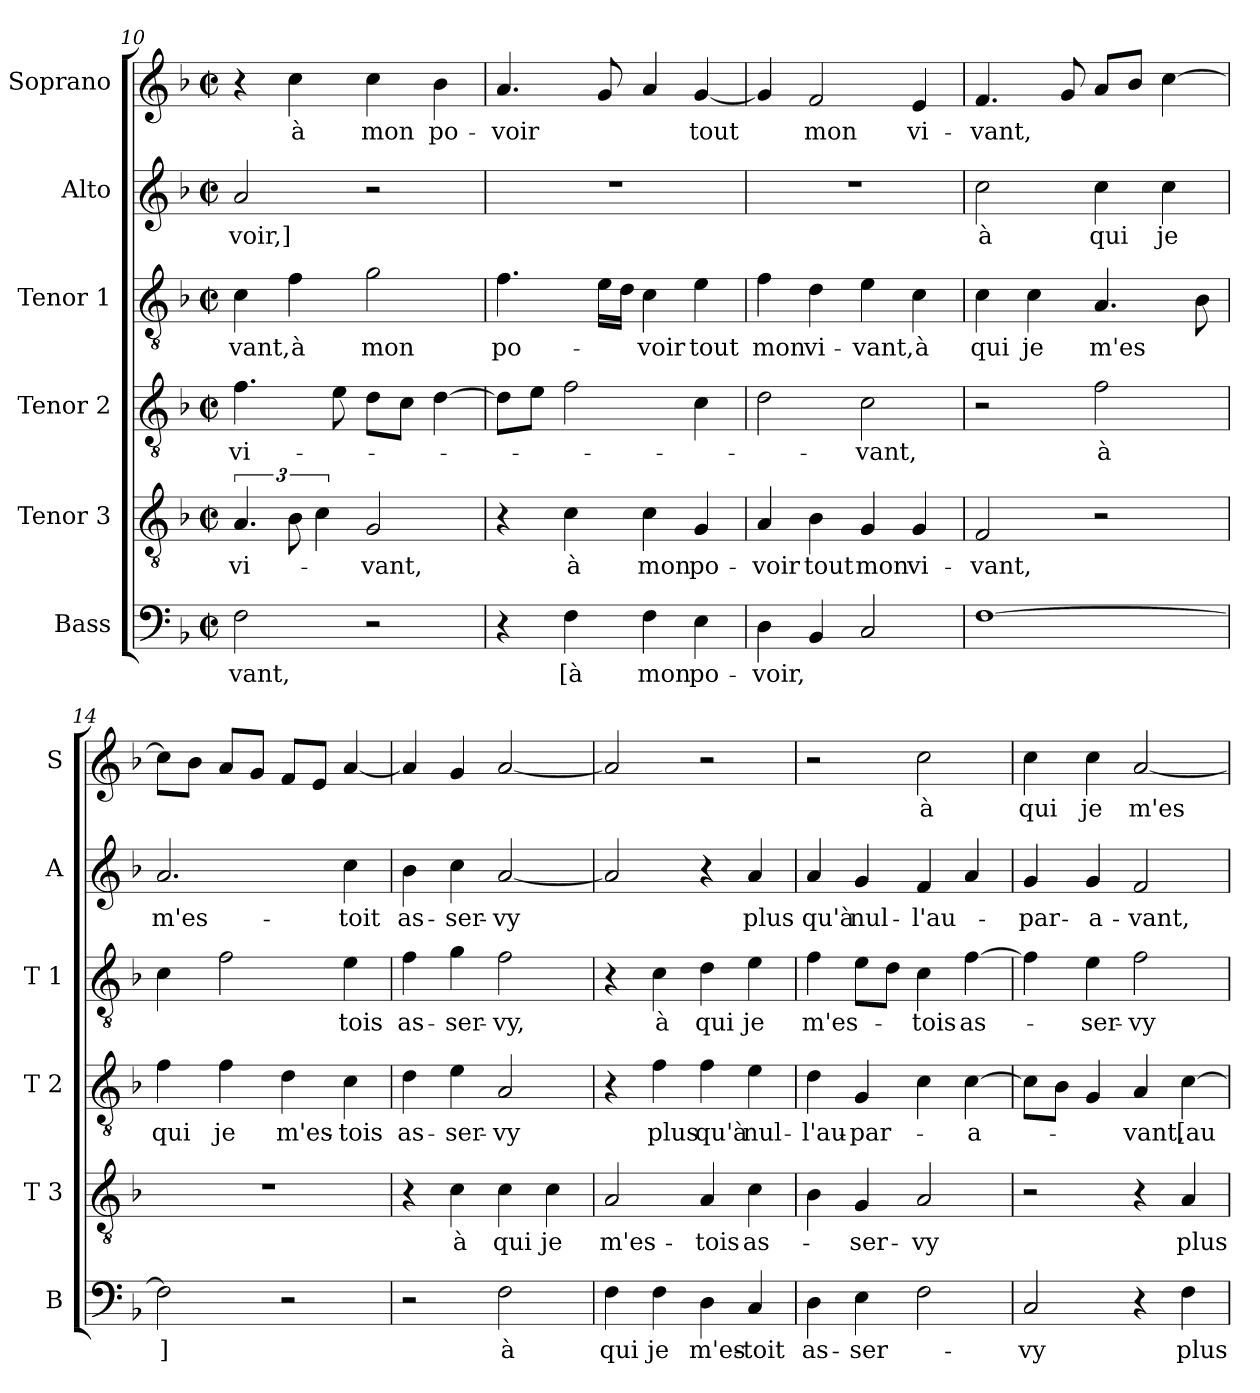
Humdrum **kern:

**kern	**text	**kern	**text	**kern	**text	**kern	**text	**kern	**text	**kern	**text
*part6	*part6	*part5	*part5	*part4	*part4	*part3	*part3	*part2	*part2	*part1	*part1
*staff6	*staff6	*staff5	*staff5	*staff4	*staff4	*staff3	*staff3	*staff2	*staff2	*staff1	*staff1
*I"Bass	*	*I"Tenor 3	*	*I"Tenor 2	*	*I"Tenor 1	*	*I"Alto	*	*I"Soprano	*
*I'B	*	*I'T 3	*	*I'T 2	*	*I'T 1	*	*I'A	*	*I'S	*
*clefF4	*	*clefGv2	*	*clefGv2	*	*clefGv2	*	*clefG2	*	*clefG2	*
*k[b-]	*	*k[b-]	*	*k[b-]	*	*k[b-]	*	*k[b-]	*	*k[b-]	*
*F:	*	*F:	*	*F:	*	*F:	*	*F:	*	*F:	*
*M2/2	*	*M2/2	*	*M2/2	*	*M2/2	*	*M2/2	*	*M2/2	*
*met(c|)	*	*met(c|)	*	*met(c|)	*	*met(c|)	*	*met(c|)	*	*met(c|)	*
=10	=10	=10	=10	=10	=10	=10	=10	=10	=10	=10	=10
2F\	-vant,	6.A/	vi-	4.f\	vi-	4c\	-vant,	2a/	-voir,]	4r	.
.	.	12B-\	.	.	.	4f\	à	.	.	4cc\	à
.	.	6c\	.	.	.	.	.	.	.	.	.
.	.	.	.	8e\	.	.	.	.	.	.	.
2r	.	2G/	-vant,	8d\L	.	2g\	mon	2r	.	4cc\	mon
.	.	.	.	8c\J	.	.	.	.	.	.	.
.	.	.	.	[4d\	.	.	.	.	.	4b-\	po-
=11	=11	=11	=11	=11	=11	=11	=11	=11	=11	=11	=11
4r	.	4r	.	8d\L]	.	4.f\	po-	1r	.	4.a/	-voir
.	.	.	.	8e\J	.	.	.	.	.	.	.
4F\	[à	4c\	à	2f\	.	.	.	.	.	.	.
.	.	.	.	.	.	16e\LL	.	.	.	8g/	.
.	.	.	.	.	.	16d\JJ	.	.	.	.	.
4F\	mon	4c\	mon	.	.	4c\	-voir	.	.	4a/	.
4E\	po-	4G/	po-	4c\	.	4e\	tout	.	.	[4g/	tout
!!LO:PB:g=z
=12	=12	=12	=12	=12	=12	=12	=12	=12	=12	=12	=12
4D\	-voir,	4A/	-voir	2d\	.	4f\	mon	1r	.	4g/]	.
4BB-/	.	4B-\	tout	.	.	4d\	vi-	.	.	2f/	mon
2C/	.	4G/	mon	2c\	-vant,	4e\	-vant,	.	.	.	.
.	.	4G/	vi-	.	.	4c\	à	.	.	4e/	vi-
=13	=13	=13	=13	=13	=13	=13	=13	=13	=13	=13	=13
[1F	.	2F/	-vant,	2r	.	4c\	qui	2cc\	à	4.f/	-vant,
.	.	.	.	.	.	4c\	je	.	.	.	.
.	.	.	.	.	.	.	.	.	.	8g/	.
.	.	2r	.	2f\	à	4.A/	m'es	4cc\	qui	8a/L	.
.	.	.	.	.	.	.	.	.	.	8b-/J	.
.	.	.	.	.	.	.	.	4cc\	je	[4cc\	.
.	.	.	.	.	.	8B-\	.	.	.	.	.
=14	=14	=14	=14	=14	=14	=14	=14	=14	=14	=14	=14
2F\]	]	1r	.	4f\	qui	4c\	.	2.a/	m'es-	8cc\L]	.
.	.	.	.	.	.	.	.	.	.	8b-\J	.
.	.	.	.	4f\	je	2f\	.	.	.	8a/L	.
.	.	.	.	.	.	.	.	.	.	8g/J	.
2r	.	.	.	4d\	m'es-	.	.	.	.	8f/L	.
.	.	.	.	.	.	.	.	.	.	8e/J	.
.	.	.	.	4c\	-tois	4e\	tois	4cc\	-toit	[4a/	.
=15	=15	=15	=15	=15	=15	=15	=15	=15	=15	=15	=15
2r	.	4r	.	4d\	as-	4f\	as-	4b-\	as-	4a/]	.
.	.	4c\	à	4e\	-ser-	4g\	-ser-	4cc\	-ser-	4g/	.
2F\	à	4c\	qui	2A/	-vy	2f\	-vy,	[2a/	-vy	[2a/	.
.	.	4c\	je	.	.	.	.	.	.	.	.
=16	=16	=16	=16	=16	=16	=16	=16	=16	=16	=16	=16
4F\	qui	2A/	m'es-	4r	.	4r	.	2a/]	.	2a/]	.
4F\	je	.	.	4f\	plus	4c\	à	.	.	.	.
4D\	m'es-	4A/	-tois	4f\	qu'à	4d\	qui	4r	.	2r	.
4C/	-toit	4c\	as-	4e\	nul-	4e\	je	4a/	plus	.	.
=17	=17	=17	=17	=17	=17	=17	=17	=17	=17	=17	=17
4D\	as-	4B-\	.	4d\	-l'au-	4f\	m'es-	4a/	qu'à	2r	.
4E\	-ser-	4G/	-ser-	4G/	-par-	8e\L	.	4g/	nul-	.	.
.	.	.	.	.	.	8d\J	.	.	.	.	.
2F\	.	2A/	-vy	4c\	.	4c\	-tois	4f/	-l'au-	2cc\	à
.	.	.	.	[4c\	-a-	[4f\	as-	4a/	.	.	.
!!LO:LB:g=z
=18	=18	=18	=18	=18	=18	=18	=18	=18	=18	=18	=18
2C/	-vy	2r	.	8c\L]	.	4f\]	.	4g/	-par-	4cc\	qui
.	.	.	.	8B-\J	.	.	.	.	.	.	.
.	.	.	.	4G/	.	4e\	-ser-	4g/	-a-	4cc\	je
4r	.	4r	.	4A/	-vant,	2f\	-vy	2f/	-vant,	[2a/	m'es-
4F\	plus	4A/	plus	[4c\	[au-	.	.	.	.	.	.
=	=	=	=	=	=	=	=	=	=	=	=
*-	*-	*-	*-	*-	*-	*-	*-	*-	*-	*-	*-
